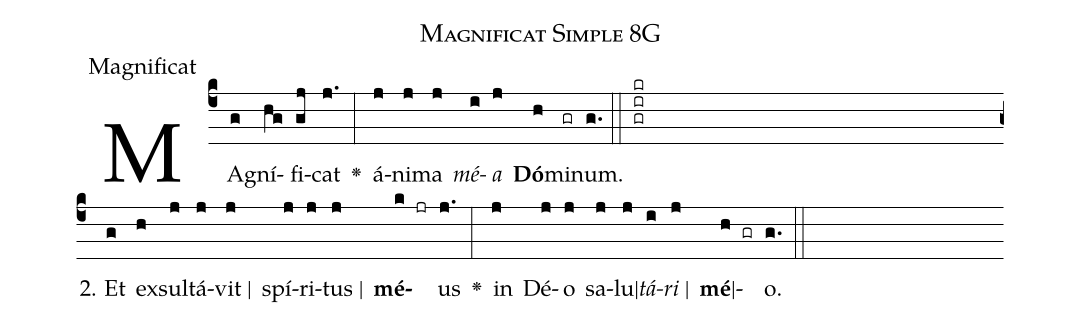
name: Magnificat Simple 8G;
office-part: Magnificat;
%%
% The syntax in this part is called gabc. Please refer to http://home.gna.org/gregorio/gabc/#basis

(c4)MA(g)gní(hg)fi(gj)cat(j.) <v>\greheightstar</v>(:) á(j)ni(j)ma(j) <i>mé</i>(i)<i>a</i>(j) <b>Dó</b>(h)mi(gr)num.(g.) (::) ({gr}{ir}krZ)
2. Et(g) ex(h)sul(j)tá(j)vit |(j) spí(j)ri(j)tus |(j) <b>mé</b>(k jr)us(j.) <v>\greheightstar</v>(:)
in(j) Dé(j)o(j) sa(j)lu|(j)<i>tá</i>(i)<i>ri</i> |(j) <b>mé</b>|(h gr)o.(g.) (::)

%E(j) u(j) o(i) u(j) a(h) e.(gh..)

%Mediant of 1 accent
%Termination of 1 accent with 2 preperatory syllables
